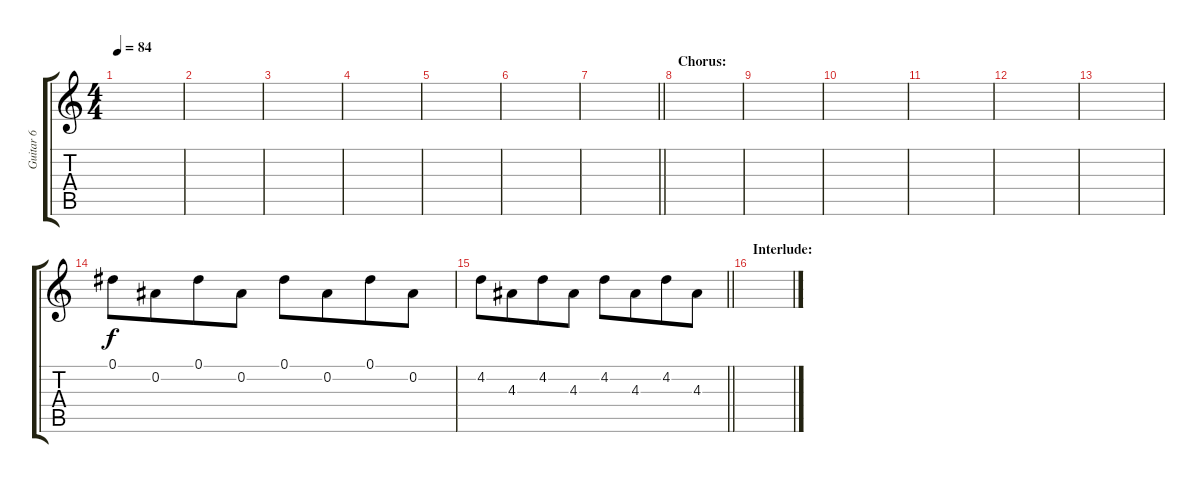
\track ("Guitar 6" "Guitar 6") {instrument distortionguitar}
\staff {score tabs}
\tuning (Eb4 Bb3 Gb3 Db3 Ab2 Eb2) {hide}
\ts (4 4)
\tempo 84
\clef g2
\ks c
|
|
|
|
|
|
\barLineRight lightlight
|
\section ("" "Chorus:")
|
|
|
|
|
|
0.1.8 0.2.8{beam merge} 0.1.8 0.2.8 0.1.8 0.2.8{beam merge} 0.1.8 0.2.8 |
\barLineRight lightlight
4.2.8 4.3.8{beam merge} 4.2.8 4.3.8 4.2.8 4.3.8{beam merge} 4.2.8 4.3.8 |
\section ("" "Interlude:")
